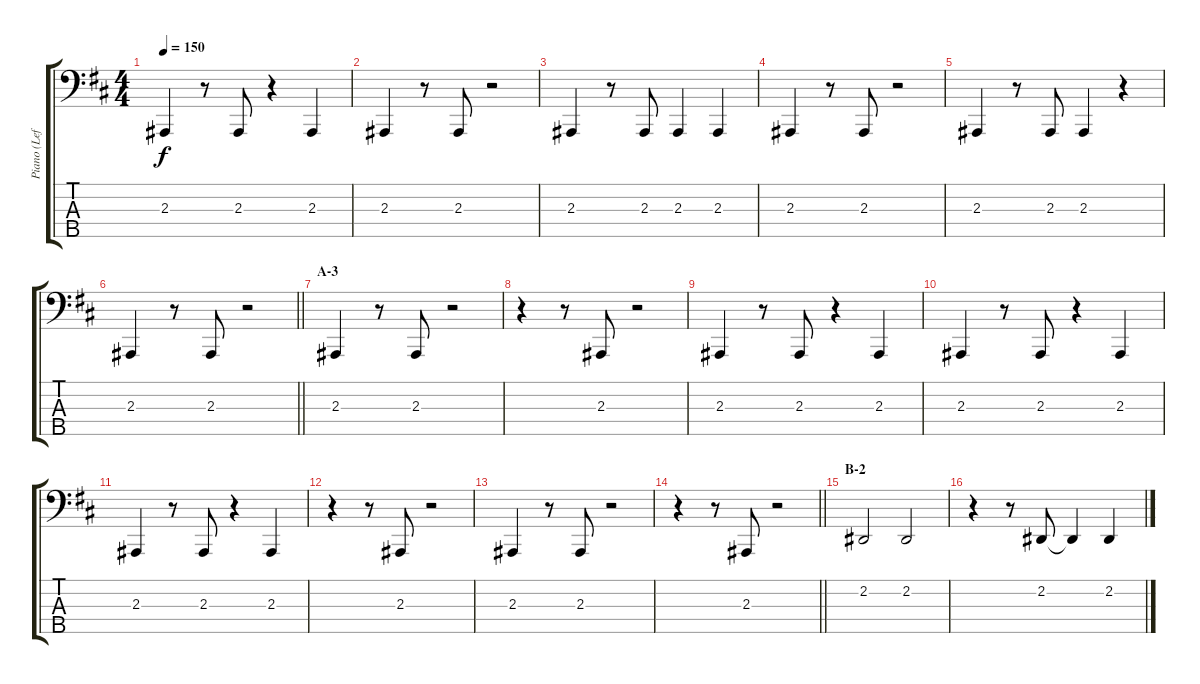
\track ("Piano (Left Hand)" "Piano (Lef") {instrument acousticgrandpiano}
\staff {score tabs}
\tuning (Gb2 Db2 Ab1 Eb1 Bb0) {hide}
\ts (4 4)
\tempo 150
\clef f4
\ks d
2.3.4{dy f} r.8 2.3.8 r.4 2.3.4 |
2.3.4 r.8 2.3.8 r.2 |
2.3.4 r.8 2.3.8 2.3.4 2.3.4 |
2.3.4 r.8 2.3.8 r.2 |
2.3.4 r.8 2.3.8 2.3.4 r.4 |
\barLineRight lightlight
2.3.4 r.8 2.3.8 r.2 |
\section ("" "A-3")
2.3.4 r.8 2.3.8 r.2 |
r.4 r.8 2.3.8 r.2 |
2.3.4 r.8 2.3.8 r.4 2.3.4 |
2.3.4 r.8 2.3.8 r.4 2.3.4 |
2.3.4 r.8 2.3.8 r.4 2.3.4 |
r.4 r.8 2.3.8 r.2 |
2.3.4 r.8 2.3.8 r.2 |
\barLineRight lightlight
r.4 r.8 2.3.8 r.2 |
\section ("" "B-2")
2.2.2 2.2.2 |
r.4 r.8 2.2.8 2.2{t}.4 2.2.4
